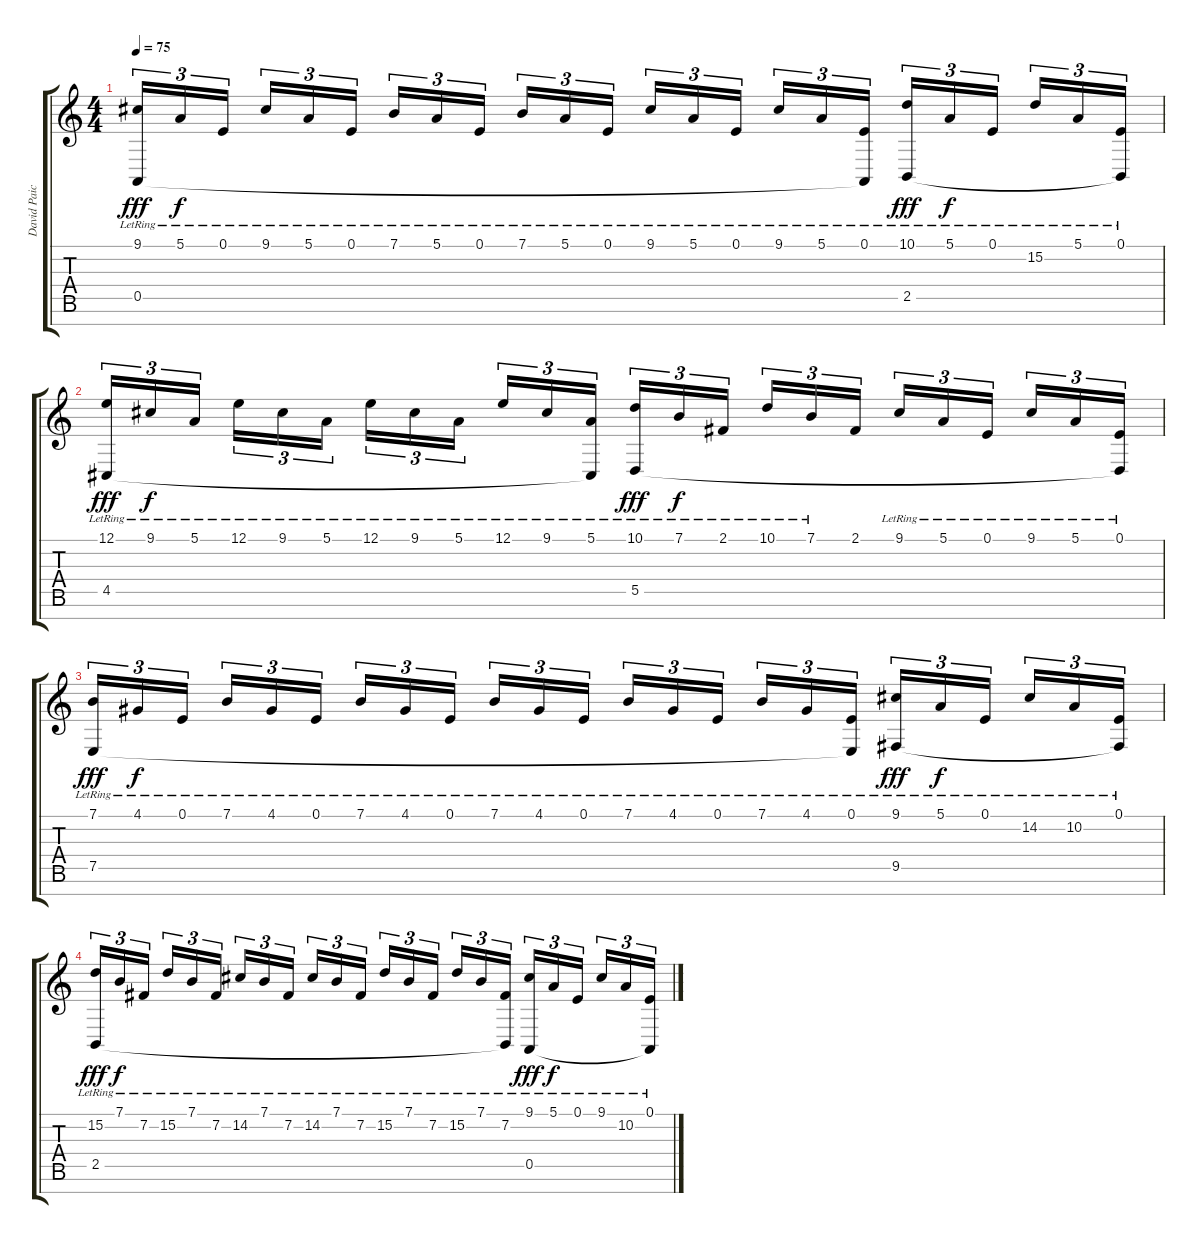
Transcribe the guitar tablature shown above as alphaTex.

\track ("David Paich" "David Paic") {instrument acousticgrandpiano}
\staff {score tabs}
\tuning (E4 B3 G3 D3 A2 E2 B1) {hide}
\ts (4 4)
\tempo 75
\clef g2
\ks c
(9.1{lr} 0.5).16{tu (3 2) dy fff} 5.1{lr}.16{tu (3 2) dy f} 0.1{lr}.16{tu (3 2) beam splitsecondary} 9.1{lr}.16{tu (3 2)} 5.1{lr}.16{tu (3 2)} 0.1{lr}.16{tu (3 2)} 7.1{lr}.16{tu (3 2)} 5.1{lr}.16{tu (3 2)} 0.1{lr}.16{tu (3 2) beam splitsecondary} 7.1{lr}.16{tu (3 2)} 5.1{lr}.16{tu (3 2)} 0.1{lr}.16{tu (3 2)} 9.1{lr}.16{tu (3 2)} 5.1{lr}.16{tu (3 2)} 0.1{lr}.16{tu (3 2) beam splitsecondary} 9.1{lr}.16{tu (3 2)} 5.1{lr}.16{tu (3 2)} (0.1{lr} 0.5{t}).16{tu (3 2)} (10.1{lr} 2.5).16{tu (3 2) dy fff} 5.1{lr}.16{tu (3 2) dy f} 0.1{lr}.16{tu (3 2) beam splitsecondary} 15.2{lr}.16{tu (3 2)} 5.1{lr}.16{tu (3 2)} (0.1{lr} 2.5{t}).16{tu (3 2)} |
(12.1{lr} 4.5).16{tu (3 2) dy fff} 9.1{lr}.16{tu (3 2) dy f} 5.1{lr}.16{tu (3 2) beam splitsecondary} 12.1{lr}.16{tu (3 2)} 9.1{lr}.16{tu (3 2)} 5.1{lr}.16{tu (3 2)} 12.1{lr}.16{tu (3 2)} 9.1{lr}.16{tu (3 2)} 5.1{lr}.16{tu (3 2) beam splitsecondary} 12.1{lr}.16{tu (3 2)} 9.1{lr}.16{tu (3 2)} (5.1{lr} 4.5{t}).16{tu (3 2)} (10.1{lr} 5.5).16{tu (3 2) dy fff} 7.1{lr}.16{tu (3 2) dy f} 2.1{lr}.16{tu (3 2) beam splitsecondary} 10.1{lr}.16{tu (3 2)} 7.1{lr}.16{tu (3 2)} 2.1.16{tu (3 2)} 9.1{lr}.16{tu (3 2)} 5.1{lr}.16{tu (3 2)} 0.1{lr}.16{tu (3 2) beam splitsecondary} 9.1{lr}.16{tu (3 2)} 5.1{lr}.16{tu (3 2)} (0.1{lr} 5.5{t}).16{tu (3 2)} |
(7.1{lr} 7.5).16{tu (3 2) dy fff} 4.1{lr}.16{tu (3 2) dy f} 0.1{lr}.16{tu (3 2) beam splitsecondary} 7.1{lr}.16{tu (3 2)} 4.1{lr}.16{tu (3 2)} 0.1{lr}.16{tu (3 2)} 7.1{lr}.16{tu (3 2)} 4.1{lr}.16{tu (3 2)} 0.1{lr}.16{tu (3 2) beam splitsecondary} 7.1{lr}.16{tu (3 2)} 4.1{lr}.16{tu (3 2)} 0.1{lr}.16{tu (3 2)} 7.1{lr}.16{tu (3 2)} 4.1{lr}.16{tu (3 2)} 0.1{lr}.16{tu (3 2) beam splitsecondary} 7.1{lr}.16{tu (3 2)} 4.1{lr}.16{tu (3 2)} (0.1{lr} 7.5{t}).16{tu (3 2)} (9.1{lr} 9.5).16{tu (3 2) dy fff} 5.1{lr}.16{tu (3 2) dy f} 0.1{lr}.16{tu (3 2) beam splitsecondary} 14.2{lr}.16{tu (3 2)} 10.2{lr}.16{tu (3 2)} (0.1{lr} 9.5{t}).16{tu (3 2)} |
(15.2{lr} 2.5).16{tu (3 2) dy fff} 7.1{lr}.16{tu (3 2) dy f} 7.2{lr}.16{tu (3 2) beam splitsecondary} 15.2{lr}.16{tu (3 2)} 7.1{lr}.16{tu (3 2)} 7.2{lr}.16{tu (3 2)} 14.2{lr}.16{tu (3 2)} 7.1{lr}.16{tu (3 2)} 7.2{lr}.16{tu (3 2) beam splitsecondary} 14.2{lr}.16{tu (3 2)} 7.1{lr}.16{tu (3 2)} 7.2{lr}.16{tu (3 2)} 15.2{lr}.16{tu (3 2)} 7.1{lr}.16{tu (3 2)} 7.2{lr}.16{tu (3 2) beam splitsecondary} 15.2{lr}.16{tu (3 2)} 7.1{lr}.16{tu (3 2)} (7.2{lr} 2.5{t}).16{tu (3 2)} (9.1{lr} 0.5).16{tu (3 2) dy fff} 5.1{lr}.16{tu (3 2) dy f} 0.1{lr}.16{tu (3 2) beam splitsecondary} 9.1{lr}.16{tu (3 2)} 10.2{lr}.16{tu (3 2)} (0.1{lr} 0.5{t}).16{tu (3 2)}
